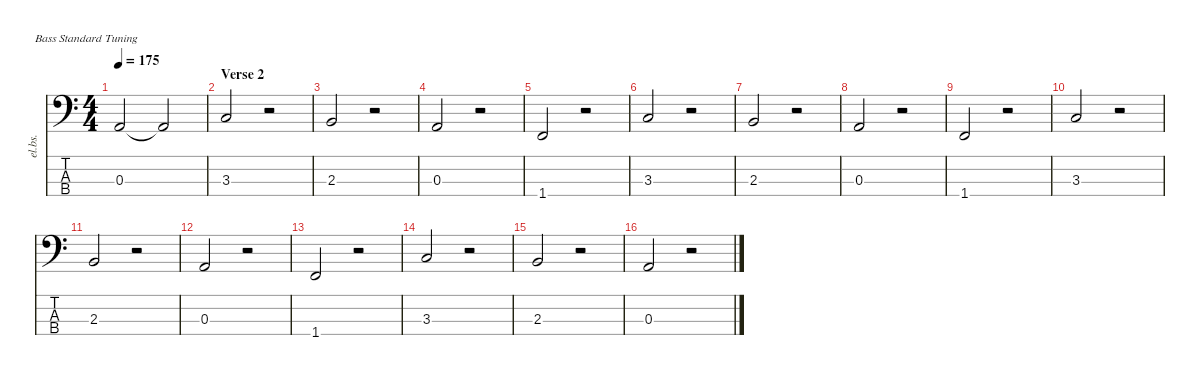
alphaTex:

\defaultSystemsLayout 4
\hideDynamics
\bracketExtendMode nobrackets
\otherSystemsTrackNameOrientation horizontal
\track ("Track 3" "el.bs.") {instrument electricbassfinger}
\staff {score tabs}
\tuning (G2 D2 A1 E1)
\ts (4 4)
\tempo 175
\clef f4
\ks c
0.3{t}.2{dy f beam Up} 0.3{t}.2{beam Up} |
\section ("" "Verse 2")
3.3.2{beam Up} r.2{beam Up} |
2.3.2{beam Up} r.2{beam Up} |
0.3.2{beam Up} r.2{beam Up} |
1.4.2{beam Up} r.2{beam Up} |
3.3.2{beam Up} r.2{beam Up} |
2.3.2{beam Up} r.2{beam Up} |
0.3.2{beam Up} r.2{beam Up} |
1.4.2{beam Up} r.2{beam Up} |
3.3.2{beam Up} r.2{beam Up} |
2.3.2{beam Up} r.2{beam Up} |
0.3.2{beam Up} r.2{beam Up} |
1.4.2{beam Up} r.2{beam Up} |
3.3.2{beam Up} r.2{beam Up} |
2.3.2{beam Up} r.2{beam Up} |
0.3.2{beam Up} r.2{beam Up}
